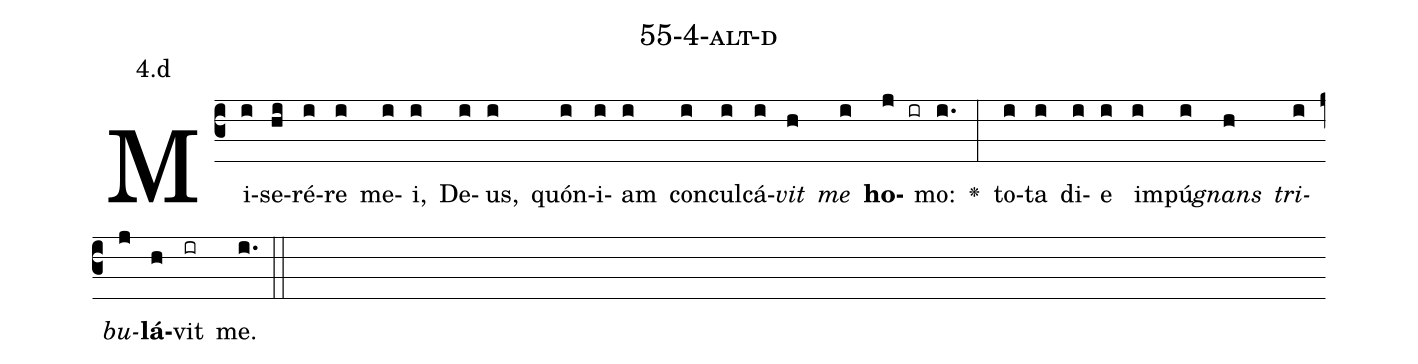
name: 55-4-alt-d;
annotation: 4.d;
%%
(c3)Mi(i)se(hi)ré(i)re(i) me(i)i,(i) De(i)us,(i) quón(i)i(i)am(i) con(i)cul(i)cá(i)<i>vit</i>(h) <i>me</i>(i) <b>ho</b>(j ir)mo:(i.) <v>\greheightstar</v>(:) to(i)ta(i) di(i)e(i) im(i)pú(i)<i>gnans</i>(h) <i>tri</i>(i)<i>bu</i>(j)<b>lá</b>(h)vit(ir) me.(i.) (::)


%E(i) u(h) o(i) u(j) a(h) e.(i.) (::)
